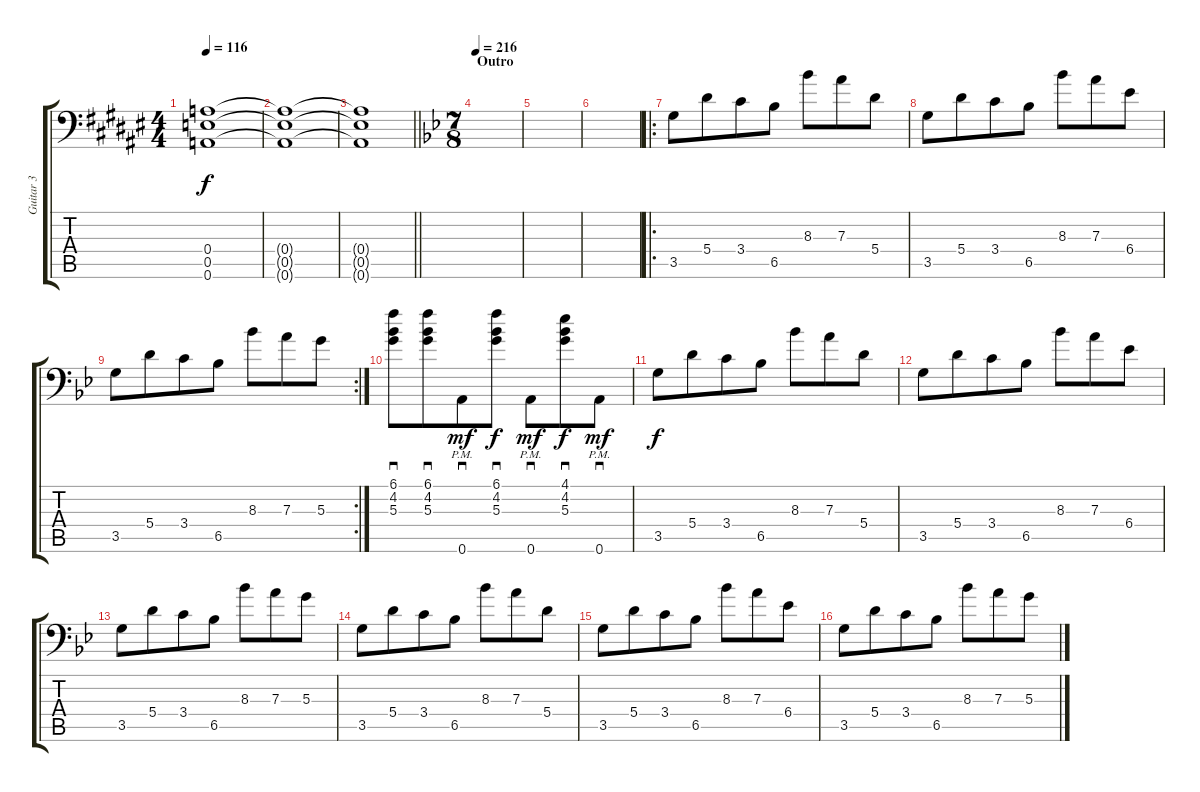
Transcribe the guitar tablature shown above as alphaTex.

\track ("Guitar 3" "Guitar 3") {instrument distortionguitar}
\staff {score tabs}
\tuning (B3 Gb3 D3 A2 E2 A1) {hide}
\ts (4 4)
\tempo 116
\clef f4
\ks d#minor
(0.4 0.5 0.6).1{dy f} |
(0.4{t} 0.5{t} 0.6{t}).1 |
\barLineRight lightlight
(0.4{t} 0.5{t} 0.6{t}).1 |
\ts (7 8)
\section ("" "Outro")
\tempo 216
\ks gminor
|
|
|
\ro
3.5.8 5.4.8 3.4.8 6.5.8 8.3.8 7.3.8 5.4.8 |
3.5.8 5.4.8 3.4.8 6.5.8 8.3.8 7.3.8 6.4.8 |
\rc 2
3.5.8 5.4.8 3.4.8 6.5.8 8.3.8 7.3.8 5.3.8 |
(6.1 4.2 5.3).8{sd} (6.1 4.2 5.3).8{sd} 0.6{pm}.8{sd dy mf} (6.1 4.2 5.3).8{sd dy f} 0.6{pm}.8{sd dy mf} (4.1 4.2 5.3).8{sd dy f} 0.6{pm}.8{sd dy mf} |
3.5.8{dy f} 5.4.8 3.4.8 6.5.8 8.3.8 7.3.8 5.4.8 |
3.5.8 5.4.8 3.4.8 6.5.8 8.3.8 7.3.8 6.4.8 |
3.5.8 5.4.8 3.4.8 6.5.8 8.3.8 7.3.8 5.3.8 |
3.5.8 5.4.8 3.4.8 6.5.8 8.3.8 7.3.8 5.4.8 |
3.5.8 5.4.8 3.4.8 6.5.8 8.3.8 7.3.8 6.4.8 |
3.5.8 5.4.8 3.4.8 6.5.8 8.3.8 7.3.8 5.3.8
